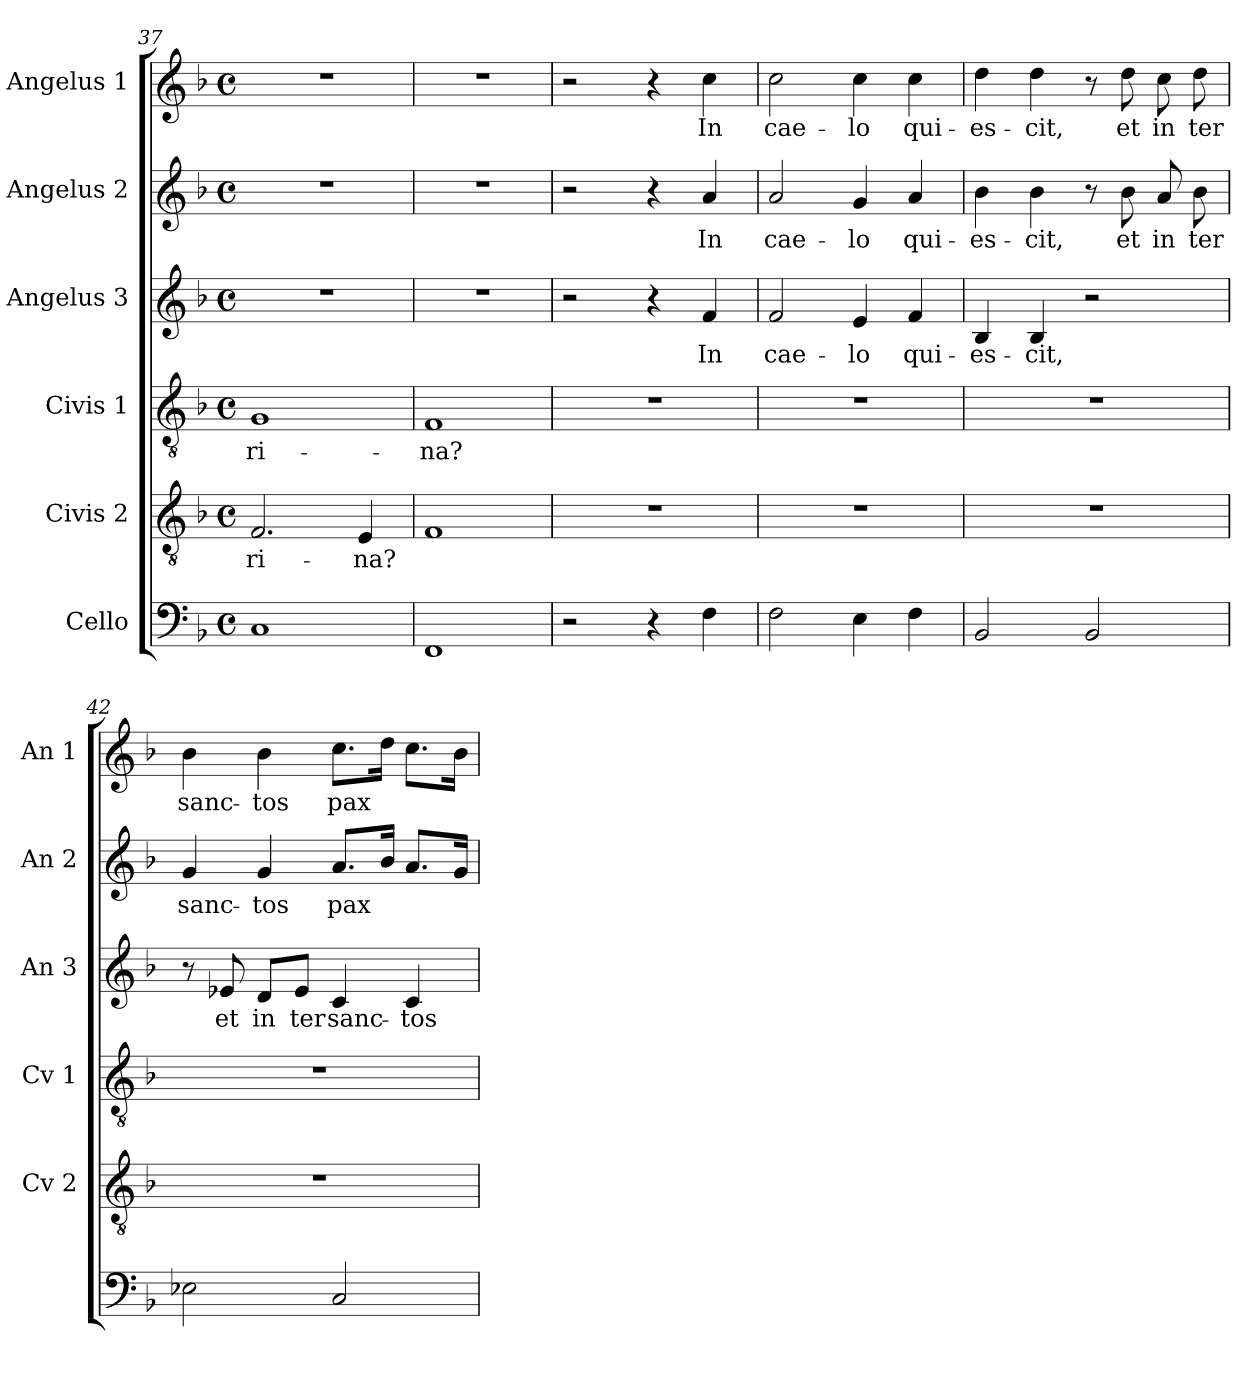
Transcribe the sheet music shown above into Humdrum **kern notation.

**kern	**kern	**text	**kern	**text	**kern	**text	**kern	**text	**kern	**text
*part6	*part5	*part5	*part4	*part4	*part3	*part3	*part2	*part2	*part1	*part1
*staff6	*staff5	*staff5	*staff4	*staff4	*staff3	*staff3	*staff2	*staff2	*staff1	*staff1
*I"Cello	*I"Civis 2	*	*I"Civis 1	*	*I"Angelus 3	*	*I"Angelus 2	*	*I"Angelus 1	*
*	*I'Cv 2	*	*I'Cv 1	*	*I'An 3	*	*I'An 2	*	*I'An 1	*
*clefF4	*clefGv2	*	*clefGv2	*	*clefG2	*	*clefG2	*	*clefG2	*
*k[b-]	*k[b-]	*	*k[b-]	*	*k[b-]	*	*k[b-]	*	*k[b-]	*
*F:	*F:	*	*F:	*	*F:	*	*F:	*	*F:	*
*M4/4	*M4/4	*	*M4/4	*	*M4/4	*	*M4/4	*	*M4/4	*
*met(c)	*met(c)	*	*met(c)	*	*met(c)	*	*met(c)	*	*met(c)	*
=37	=37	=37	=37	=37	=37	=37	=37	=37	=37	=37
!	!	!LO:LY:b	!	!	!	!	!	!	!	!
!	!	!	!	!LO:LY:b	!	!	!	!	!	!
1C	2.F/	-ri-	1G	-ri-	1r	.	1r	.	1r	.
!	!	!LO:LY:b	!	!	!	!	!	!	!	!
.	4E/	-na?	.	.	.	.	.	.	.	.
=38	=38	=38	=38	=38	=38	=38	=38	=38	=38	=38
!	!	!	!	!LO:LY:b	!	!	!	!	!	!
1FF	1F	.	1F	-na?	1r	.	1r	.	1r	.
!!LO:LB:g=z
=39	=39	=39	=39	=39	=39	=39	=39	=39	=39	=39
2r	1r	.	1r	.	2r	.	2r	.	2r	.
4r	.	.	.	.	4r	.	4r	.	4r	.
!	!	!	!	!	!	!LO:LY:b	!	!	!	!
!	!	!	!	!	!	!	!	!LO:LY:b	!	!
!	!	!	!	!	!	!	!	!	!	!LO:LY:b
4F\	.	.	.	.	4f/	In	4a/	In	4cc\	In
=40	=40	=40	=40	=40	=40	=40	=40	=40	=40	=40
!	!	!	!	!	!	!LO:LY:b	!	!	!	!
!	!	!	!	!	!	!	!	!LO:LY:b	!	!
!	!	!	!	!	!	!	!	!	!	!LO:LY:b
2F\	1r	.	1r	.	2f/	cae-	2a/	cae-	2cc\	cae-
!	!	!	!	!	!	!LO:LY:b	!	!	!	!
!	!	!	!	!	!	!	!	!LO:LY:b	!	!
!	!	!	!	!	!	!	!	!	!	!LO:LY:b
4E\	.	.	.	.	4e/	-lo	4g/	-lo	4cc\	-lo
!	!	!	!	!	!	!LO:LY:b	!	!	!	!
!	!	!	!	!	!	!	!	!LO:LY:b	!	!
!	!	!	!	!	!	!	!	!	!	!LO:LY:b
4F\	.	.	.	.	4f/	qui-	4a/	qui-	4cc\	qui-
=41	=41	=41	=41	=41	=41	=41	=41	=41	=41	=41
!	!	!	!	!	!	!LO:LY:b	!	!	!	!
!	!	!	!	!	!	!	!	!LO:LY:b	!	!
!	!	!	!	!	!	!	!	!	!	!LO:LY:b
2BB-/	1r	.	1r	.	4B-/	-es-	4b-\	-es-	4dd\	-es-
!	!	!	!	!	!	!LO:LY:b	!	!	!	!
!	!	!	!	!	!	!	!	!LO:LY:b	!	!
!	!	!	!	!	!	!	!	!	!	!LO:LY:b
.	.	.	.	.	4B-/	-cit,	4b-\	-cit,	4dd\	-cit,
2BB-/	.	.	.	.	2r	.	8r	.	8r	.
!	!	!	!	!	!	!	!	!LO:LY:b	!	!
!	!	!	!	!	!	!	!	!	!	!LO:LY:b
.	.	.	.	.	.	.	8b-\	et	8dd\	et
!	!	!	!	!	!	!	!	!LO:LY:b	!	!
!	!	!	!	!	!	!	!	!	!	!LO:LY:b
.	.	.	.	.	.	.	8a/	in	8cc\	in
!	!	!	!	!	!	!	!	!LO:LY:b	!	!
!	!	!	!	!	!	!	!	!	!	!LO:LY:b
.	.	.	.	.	.	.	8b-\	ter	8dd\	ter
=42	=42	=42	=42	=42	=42	=42	=42	=42	=42	=42
!	!	!	!	!	!	!	!	!LO:LY:b	!	!
!	!	!	!	!	!	!	!	!	!	!LO:LY:b
2E-X\	1r	.	1r	.	8r	.	4g/	sanc-	4b-\	sanc-
!	!	!	!	!	!	!LO:LY:b	!	!	!	!
.	.	.	.	.	8e-X/	et	.	.	.	.
!	!	!	!	!	!	!LO:LY:b	!	!	!	!
!	!	!	!	!	!	!	!	!LO:LY:b	!	!
!	!	!	!	!	!	!	!	!	!	!LO:LY:b
.	.	.	.	.	8d/L	in	4g/	-tos	4b-\	-tos
!	!	!	!	!	!	!LO:LY:b	!	!	!	!
.	.	.	.	.	8e-/J	ter	.	.	.	.
!	!	!	!	!	!	!LO:LY:b	!	!	!	!
!	!	!	!	!	!	!	!	!LO:LY:b	!	!
!	!	!	!	!	!	!	!	!	!	!LO:LY:b
2C/	.	.	.	.	4c/	sanc-	8.a/L	pax	8.cc\L	pax
.	.	.	.	.	.	.	16b-/Jk	.	16dd\Jk	.
!	!	!	!	!	!	!LO:LY:b	!	!	!	!
.	.	.	.	.	4c/	-tos	8.a/L	.	8.cc\L	.
.	.	.	.	.	.	.	16g/Jk	.	16b-\Jk	.
=	=	=	=	=	=	=	=	=	=	=
*-	*-	*-	*-	*-	*-	*-	*-	*-	*-	*-
